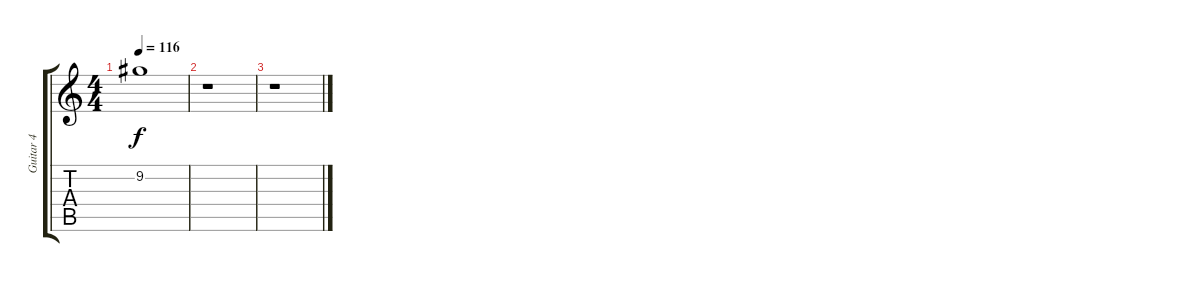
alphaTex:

\track ("Guitar 4" "Guitar 4") {instrument electricguitarclean}
\staff {score tabs}
\tuning (E4 B3 G3 D3 A2 E2) {hide}
\ts (4 4)
\tempo 116
\clef g2
\ks c
9.2.1{dy f} |
r.1 |
r.1
